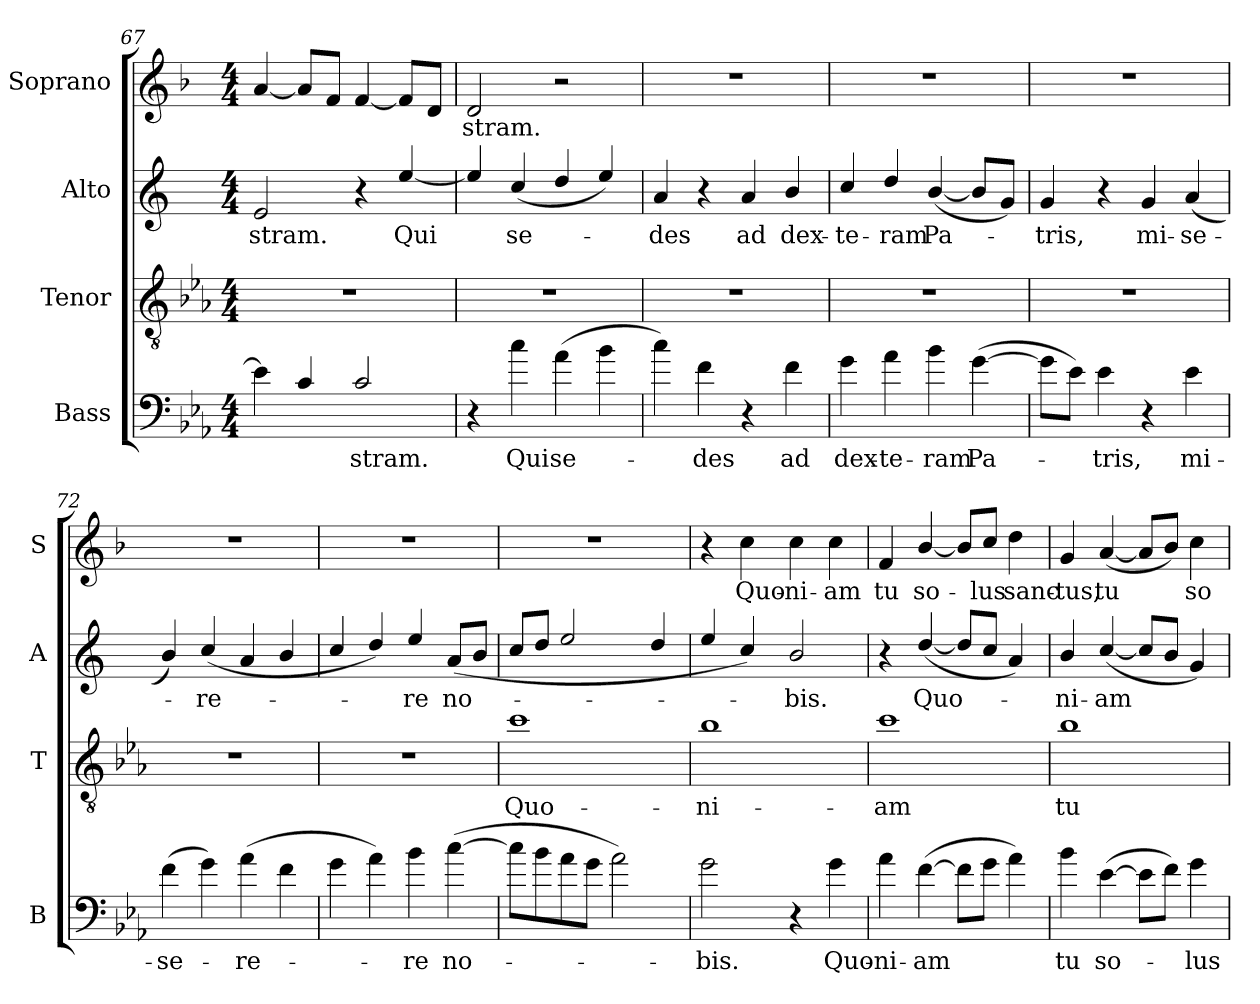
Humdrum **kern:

**kern	**text	**kern	**text	**kern	**text	**kern	**text
*part4	*part4	*part3	*part3	*part2	*part2	*part1	*part1
*staff4	*staff4	*staff3	*staff3	*staff2	*staff2	*staff1	*staff1
*I"Bass	*	*I"Tenor	*	*I"Alto	*	*I"Soprano	*
*I'B	*	*I'T	*	*I'A	*	*I'S	*
*clefF4	*	*clefGv2	*	*clefG2	*	*clefG2	*
*ITrd12c21	*	*ITrd8c14	*	*ITrd5c9	*	*ITrd1c2	*
*k[b-e-a-]	*	*k[b-e-a-]	*	*k[b-e-a-]	*	*k[b-e-a-]	*
*c:	*	*c:	*	*c:	*	*c:	*
*M4/4	*	*M4/4	*	*M4/4	*	*M4/4	*
=67	=67	=67	=67	=67	=67	=67	=67
!	!	!	!	!	!LO:LY:b	!	!
4E-\]	.	1r	.	2G/	-stram.	[4g/	.
4C/	.	.	.	.	.	8g/L]	.
.	.	.	.	.	.	8e-/J	.
!	!LO:LY:b	!	!	!	!	!	!
2C/	-stram.	.	.	4r	.	[4e-/	.
!	!	!	!	!	!LO:LY:b	!	!
.	.	.	.	[4g/	Qui	8e-/L]	.
.	.	.	.	.	.	8c/J	.
!!LO:LB:g=z
=68	=68	=68	=68	=68	=68	=68	=68
!	!	!	!	!	!	!	!LO:LY:b
4r	.	1r	.	4g/]	.	2c/	-stram.
!	!LO:LY:b	!	!	!	!	!	!
!	!	!	!	!	!LO:LY:b	!	!
4c\	Qui	.	.	(<4e-/	se-	.	.
!	!LO:LY:b	!	!	!	!	!	!
(>4A-\	se-	.	.	4f/	.	2r	.
4B-\	.	.	.	4g/)	.	.	.
=69	=69	=69	=69	=69	=69	=69	=69
!	!	!	!	!	!LO:LY:b	!	!
4c\)	.	1r	.	4c/	-des	1r	.
!	!LO:LY:b	!	!	!	!	!	!
4F\	-des	.	.	4r	.	.	.
!	!	!	!	!	!LO:LY:b	!	!
4r	.	.	.	4c/	ad	.	.
!	!LO:LY:b	!	!	!	!	!	!
!	!	!	!	!	!LO:LY:b	!	!
4F\	ad	.	.	4d/	dex-	.	.
=70	=70	=70	=70	=70	=70	=70	=70
!	!LO:LY:b	!	!	!	!	!	!
!	!	!	!	!	!LO:LY:b	!	!
4G\	dex-	1r	.	4e-/	-te-	1r	.
!	!LO:LY:b	!	!	!	!	!	!
!	!	!	!	!	!LO:LY:b	!	!
4A-\	-te-	.	.	4f/	-ram	.	.
!	!LO:LY:b	!	!	!	!	!	!
!	!	!	!	!	!LO:LY:b	!	!
4B-\	-ram	.	.	(<[4d/	Pa-	.	.
!	!LO:LY:b	!	!	!	!	!	!
(>[4G\	Pa-	.	.	8d/L]	.	.	.
.	.	.	.	8B-/J)	.	.	.
=71	=71	=71	=71	=71	=71	=71	=71
!	!	!	!	!	!LO:LY:b	!	!
8G\L]	.	1r	.	4B-/	-tris,	1r	.
8E-\J)	.	.	.	.	.	.	.
!	!LO:LY:b	!	!	!	!	!	!
4E-\	-tris,	.	.	4r	.	.	.
!	!	!	!	!	!LO:LY:b	!	!
4r	.	.	.	4B-/	mi-	.	.
!	!LO:LY:b	!	!	!	!	!	!
!	!	!	!	!	!LO:LY:b	!	!
4E-\	mi-	.	.	(<4c/	-se-	.	.
=72	=72	=72	=72	=72	=72	=72	=72
!	!LO:LY:b	!	!	!	!	!	!
(>4F\	-se-	1r	.	4d/)	.	1r	.
!	!	!	!	!	!LO:LY:b	!	!
4G\)	.	.	.	(<4e-/	-re-	.	.
!	!LO:LY:b	!	!	!	!	!	!
(>4A-\	-re-	.	.	4c/	.	.	.
4F\	.	.	.	4d/	.	.	.
=73	=73	=73	=73	=73	=73	=73	=73
4G\	.	1r	.	4e-/	.	1r	.
4A-\)	.	.	.	4f/)	.	.	.
!	!LO:LY:b	!	!	!	!	!	!
!	!	!	!	!	!LO:LY:b	!	!
4B-\	-re	.	.	4g/	-re	.	.
!	!LO:LY:b	!	!	!	!	!	!
!	!	!	!	!	!LO:LY:b	!	!
(>[4c\	no-	.	.	(<8c/L	no-	.	.
.	.	.	.	8d/J	.	.	.
=74	=74	=74	=74	=74	=74	=74	=74
!	!	!	!LO:LY:b	!	!	!	!
8c\L]	.	1c	Quo-	8e-/L	.	1r	.
8B-\	.	.	.	8f/J	.	.	.
8A-\	.	.	.	2g/	.	.	.
8G\J	.	.	.	.	.	.	.
2A-\)	.	.	.	.	.	.	.
.	.	.	.	4f/	.	.	.
=75	=75	=75	=75	=75	=75	=75	=75
!	!LO:LY:b	!	!	!	!	!	!
!	!	!	!LO:LY:b	!	!	!	!
2G\	-bis.	1B-	-ni-	4g/	.	4r	.
!	!	!	!	!	!	!	!LO:LY:b
.	.	.	.	4e-/)	.	4b-\	Quo-
!	!	!	!	!	!LO:LY:b	!	!
!	!	!	!	!	!	!	!LO:LY:b
4r	.	.	.	2d/	-bis.	4b-\	-ni-
!	!LO:LY:b	!	!	!	!	!	!
!	!	!	!	!	!	!	!LO:LY:b
4G\	Quo-	.	.	.	.	4b-\	-am
!!LO:PB:g=z
=76	=76	=76	=76	=76	=76	=76	=76
!	!LO:LY:b	!	!	!	!	!	!
!	!	!	!LO:LY:b	!	!	!	!
!	!	!	!	!	!	!	!LO:LY:b
4A-\	-ni-	1c	-am	4r	.	4e-/	tu
!	!LO:LY:b	!	!	!	!	!	!
!	!	!	!	!	!LO:LY:b	!	!
!	!	!	!	!	!	!	!LO:LY:b
(>[4F\	-am	.	.	(<[4f/	Quo-	[4a-/	so-
8F\L]	.	.	.	8f/L]	.	8a-/L]	.
!	!	!	!	!	!	!	!LO:LY:b
8G\J	.	.	.	8e-/J	.	8b-/J	-lus
!	!	!	!	!	!	!	!LO:LY:b
4A-\)	.	.	.	4c/)	.	4cc\	sanc-
=77	=77	=77	=77	=77	=77	=77	=77
!	!LO:LY:b	!	!	!	!	!	!
!	!	!	!LO:LY:b	!	!	!	!
!	!	!	!	!	!LO:LY:b	!	!
!	!	!	!	!	!	!	!LO:LY:b
4B-\	tu	1B-	tu	4d/	-ni-	4f/	-tus,
!	!LO:LY:b	!	!	!	!	!	!
!	!	!	!	!	!LO:LY:b	!	!
!	!	!	!	!	!	!	!LO:LY:b
(>[4E-\	so-	.	.	(<[4e-/	-am	(<[4g/	tu
8E-\L]	.	.	.	8e-/L]	.	8g/L]	.
8F\J)	.	.	.	8d/J	.	8a-/J)	.
!	!LO:LY:b	!	!	!	!	!	!
!	!	!	!	!	!	!	!LO:LY:b
4G\	-lus	.	.	4B-/)	.	4b-\	so-
=	=	=	=	=	=	=	=
*-	*-	*-	*-	*-	*-	*-	*-
